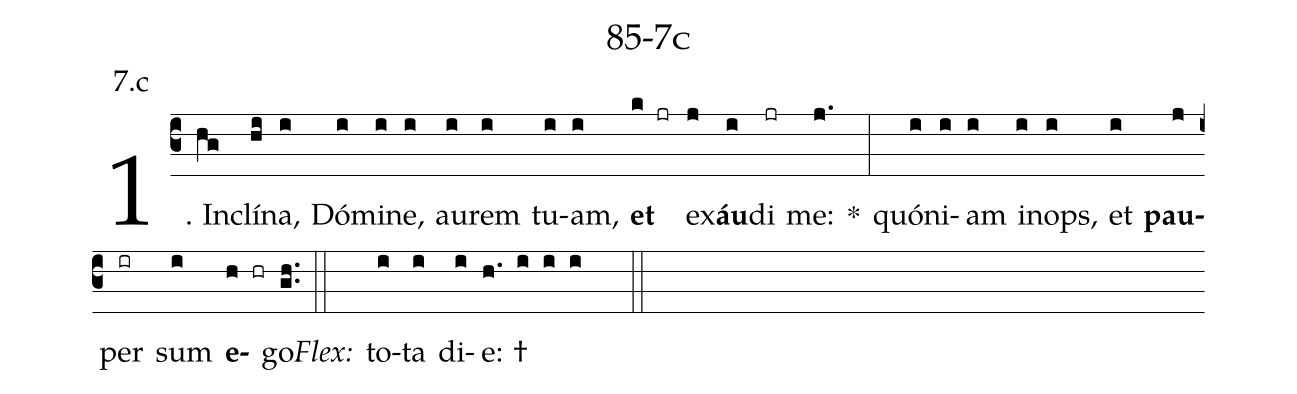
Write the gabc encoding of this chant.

name: 85-7c;
annotation: 7.c;
%%
(c3)1. In(hg)clí(hi)na,(i) Dó(i)mi(i)ne,(i) au(i)rem(i) tu(i)am,(i) <b>et</b>(k jr) ex(j)<b>áu</b>(i)di(jr) me:(j.) *(:) quón(i)i(i)am(i) in(i)ops,(i) et(i) <b>pau</b>(j)per(ir) sum(i) <b>e</b>(h hr)go.(gh..) (::)
<i>Flex:</i>()  to(i)ta(i) di(i)e: †(h. i i i  ::)
